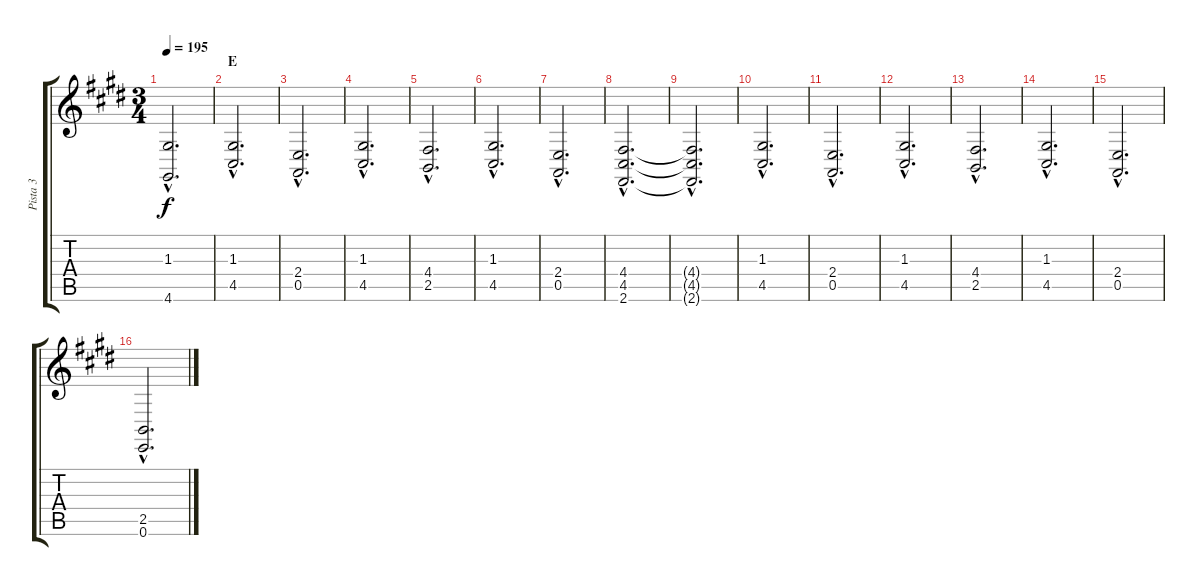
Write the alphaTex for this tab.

\track ("Pista 3" "Pista 3") {instrument stringensemble1}
\staff {score tabs}
\tuning (E4 B3 G3 D3 A2 E2) {hide}
\ts (3 4)
\tempo 195
\clef g2
\ks e
(1.3{hac t} 4.6{hac t}).2{d dy f} |
\section ("" "E")
(1.3{hac} 4.5{hac}).2{d} |
(2.4{hac} 0.5{hac}).2{d} |
(1.3{hac} 4.5{hac}).2{d} |
(4.4{hac} 2.5{hac}).2{d} |
(1.3{hac} 4.5{hac}).2{d} |
(2.4{hac} 0.5{hac}).2{d} |
(4.4{hac} 4.5{hac} 2.6{hac}).2{d} |
(4.4{hac t} 4.5{hac t} 2.6{hac t}).2{d} |
(1.3{hac} 4.5{hac}).2{d} |
(2.4{hac} 0.5{hac}).2{d} |
(1.3{hac} 4.5{hac}).2{d} |
(4.4{hac} 2.5{hac}).2{d} |
(1.3{hac} 4.5{hac}).2{d} |
(2.4{hac} 0.5{hac}).2{d} |
(2.5{hac} 0.6{hac}).2{d}
